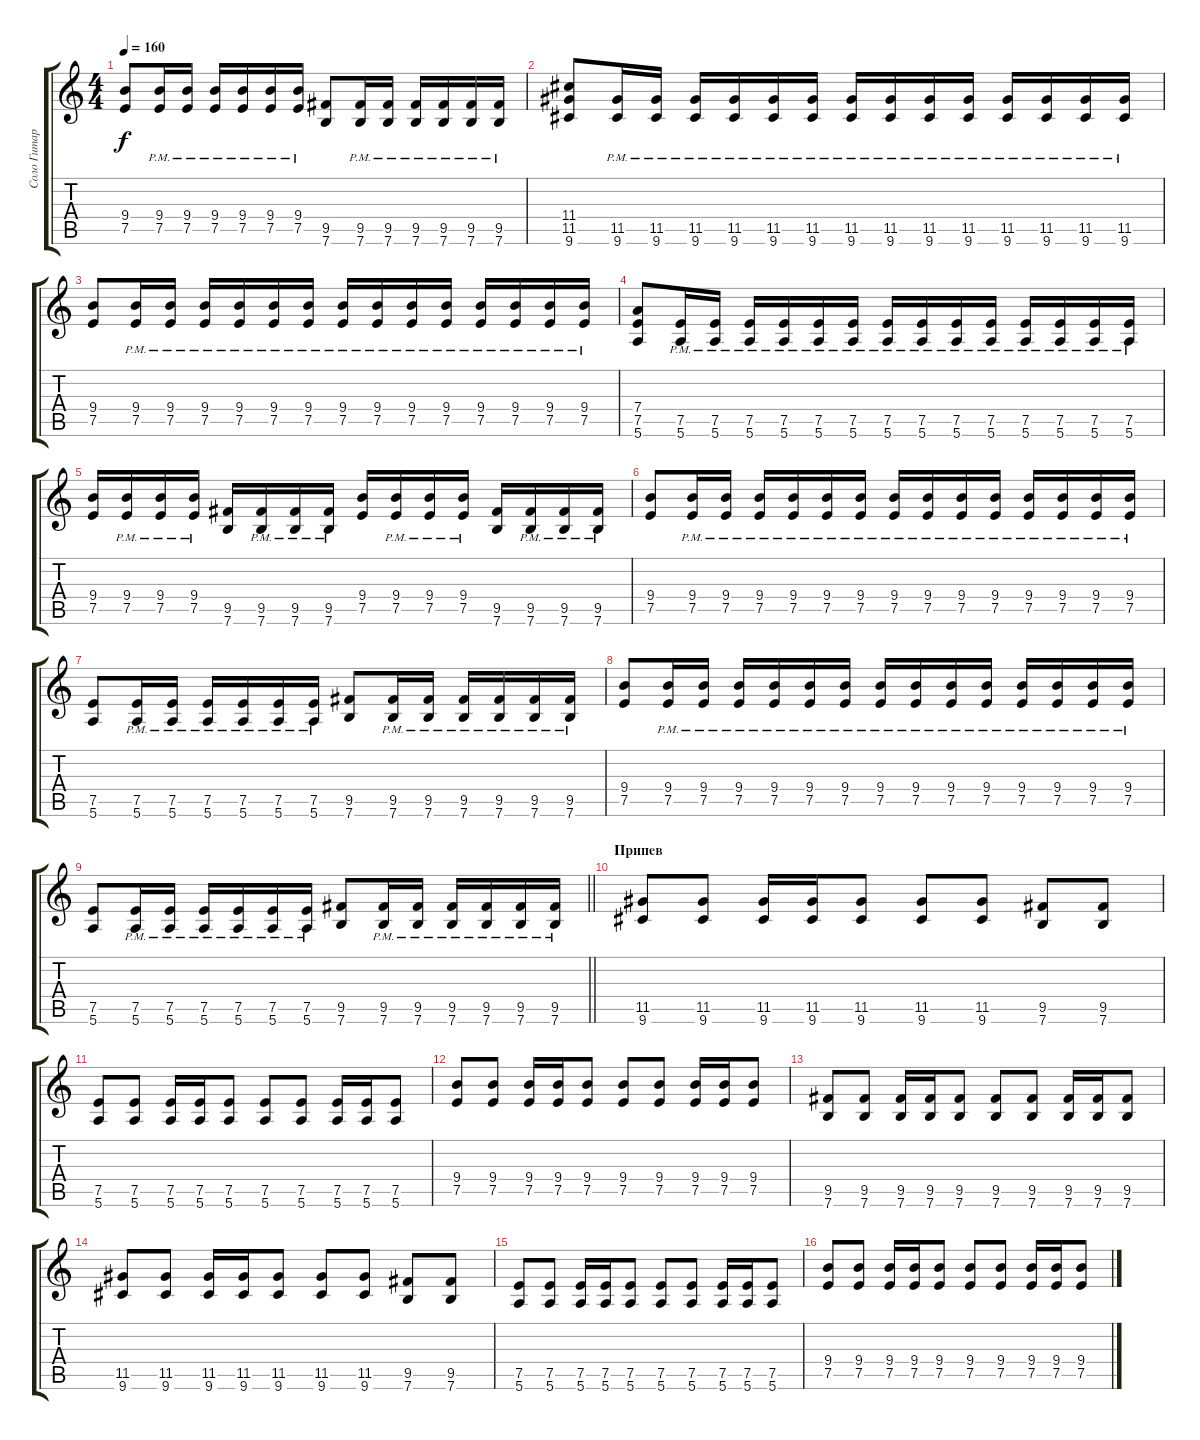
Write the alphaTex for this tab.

\track ("Соло Гитара " "Соло Гитар") {instrument distortionguitar}
\staff {score tabs}
\tuning (E4 B3 G3 D3 A2 E2) {hide}
\ts (4 4)
\tempo 160
\clef g2
\ks c
(9.4 7.5).8{dy f} (9.4{pm} 7.5{pm}).16 (9.4{pm} 7.5{pm}).16 (9.4{pm} 7.5{pm}).16 (9.4{pm} 7.5{pm}).16 (9.4{pm} 7.5{pm}).16 (9.4{pm} 7.5{pm}).16 (9.5 7.6).8 (9.5{pm} 7.6{pm}).16 (9.5{pm} 7.6{pm}).16 (9.5{pm} 7.6{pm}).16 (9.5{pm} 7.6{pm}).16 (9.5{pm} 7.6{pm}).16 (9.5{pm} 7.6{pm}).16 |
(11.4 11.5 9.6).8 (11.5{pm} 9.6{pm}).16 (11.5{pm} 9.6{pm}).16 (11.5{pm} 9.6{pm}).16 (11.5{pm} 9.6{pm}).16 (11.5{pm} 9.6{pm}).16 (11.5{pm} 9.6{pm}).16 (11.5{pm} 9.6{pm}).16 (11.5{pm} 9.6{pm}).16 (11.5{pm} 9.6{pm}).16 (11.5{pm} 9.6{pm}).16 (11.5{pm} 9.6{pm}).16 (11.5{pm} 9.6{pm}).16 (11.5{pm} 9.6{pm}).16 (11.5{pm} 9.6{pm}).16 |
(9.4 7.5).8 (9.4{pm} 7.5{pm}).16 (9.4{pm} 7.5{pm}).16 (9.4{pm} 7.5{pm}).16 (9.4{pm} 7.5{pm}).16 (9.4{pm} 7.5{pm}).16 (9.4{pm} 7.5{pm}).16 (9.4{pm} 7.5{pm}).16 (9.4{pm} 7.5{pm}).16 (9.4{pm} 7.5{pm}).16 (9.4{pm} 7.5{pm}).16 (9.4{pm} 7.5{pm}).16 (9.4{pm} 7.5{pm}).16 (9.4{pm} 7.5{pm}).16 (9.4{pm} 7.5{pm}).16 |
(7.4 7.5 5.6).8 (7.5{pm} 5.6{pm}).16 (7.5{pm} 5.6{pm}).16 (7.5{pm} 5.6{pm}).16 (7.5{pm} 5.6{pm}).16 (7.5{pm} 5.6{pm}).16 (7.5{pm} 5.6{pm}).16 (7.5{pm} 5.6{pm}).16 (7.5{pm} 5.6{pm}).16 (7.5{pm} 5.6{pm}).16 (7.5{pm} 5.6{pm}).16 (7.5{pm} 5.6{pm}).16 (7.5{pm} 5.6{pm}).16 (7.5{pm} 5.6{pm}).16 (7.5{pm} 5.6{pm}).16 |
(9.4 7.5).16 (9.4{pm} 7.5{pm}).16 (9.4{pm} 7.5{pm}).16 (9.4{pm} 7.5{pm}).16 (9.5 7.6).16 (9.5{pm} 7.6{pm}).16 (9.5{pm} 7.6{pm}).16 (9.5{pm} 7.6{pm}).16 (9.4 7.5).16 (9.4{pm} 7.5{pm}).16 (9.4{pm} 7.5{pm}).16 (9.4{pm} 7.5{pm}).16 (9.5 7.6).16 (9.5{pm} 7.6{pm}).16 (9.5{pm} 7.6{pm}).16 (9.5{pm} 7.6{pm}).16 |
(9.4 7.5).8 (9.4{pm} 7.5{pm}).16 (9.4{pm} 7.5{pm}).16 (9.4{pm} 7.5{pm}).16 (9.4{pm} 7.5{pm}).16 (9.4{pm} 7.5{pm}).16 (9.4{pm} 7.5{pm}).16 (9.4{pm} 7.5{pm}).16 (9.4{pm} 7.5{pm}).16 (9.4{pm} 7.5{pm}).16 (9.4{pm} 7.5{pm}).16 (9.4{pm} 7.5{pm}).16 (9.4{pm} 7.5{pm}).16 (9.4{pm} 7.5{pm}).16 (9.4{pm} 7.5{pm}).16 |
(7.5 5.6).8 (7.5{pm} 5.6{pm}).16 (7.5{pm} 5.6{pm}).16 (7.5{pm} 5.6{pm}).16 (7.5{pm} 5.6{pm}).16 (7.5{pm} 5.6{pm}).16 (7.5{pm} 5.6{pm}).16 (9.5 7.6).8 (9.5{pm} 7.6{pm}).16 (9.5{pm} 7.6{pm}).16 (9.5{pm} 7.6{pm}).16 (9.5{pm} 7.6{pm}).16 (9.5{pm} 7.6{pm}).16 (9.5{pm} 7.6{pm}).16 |
(9.4 7.5).8 (9.4{pm} 7.5{pm}).16 (9.4{pm} 7.5{pm}).16 (9.4{pm} 7.5{pm}).16 (9.4{pm} 7.5{pm}).16 (9.4{pm} 7.5{pm}).16 (9.4{pm} 7.5{pm}).16 (9.4{pm} 7.5{pm}).16 (9.4{pm} 7.5{pm}).16 (9.4{pm} 7.5{pm}).16 (9.4{pm} 7.5{pm}).16 (9.4{pm} 7.5{pm}).16 (9.4{pm} 7.5{pm}).16 (9.4{pm} 7.5{pm}).16 (9.4{pm} 7.5{pm}).16 |
\barLineRight lightlight
(7.5 5.6).8 (7.5{pm} 5.6{pm}).16 (7.5{pm} 5.6{pm}).16 (7.5{pm} 5.6{pm}).16 (7.5{pm} 5.6{pm}).16 (7.5{pm} 5.6{pm}).16 (7.5{pm} 5.6{pm}).16 (9.5 7.6).8 (9.5{pm} 7.6{pm}).16 (9.5{pm} 7.6{pm}).16 (9.5{pm} 7.6{pm}).16 (9.5{pm} 7.6{pm}).16 (9.5{pm} 7.6{pm}).16 (9.5{pm} 7.6{pm}).16 |
\section ("" "Припев")
(11.5 9.6).8 (11.5 9.6).8 (11.5 9.6).16 (11.5 9.6).16 (11.5 9.6).8 (11.5 9.6).8 (11.5 9.6).8 (9.5 7.6).8 (9.5 7.6).8 |
(7.5 5.6).8 (7.5 5.6).8 (7.5 5.6).16 (7.5 5.6).16 (7.5 5.6).8 (7.5 5.6).8 (7.5 5.6).8 (7.5 5.6).16 (7.5 5.6).16 (7.5 5.6).8 |
(9.4 7.5).8 (9.4 7.5).8 (9.4 7.5).16 (9.4 7.5).16 (9.4 7.5).8 (9.4 7.5).8 (9.4 7.5).8 (9.4 7.5).16 (9.4 7.5).16 (9.4 7.5).8 |
(9.5 7.6).8 (9.5 7.6).8 (9.5 7.6).16 (9.5 7.6).16 (9.5 7.6).8 (9.5 7.6).8 (9.5 7.6).8 (9.5 7.6).16 (9.5 7.6).16 (9.5 7.6).8 |
(11.5 9.6).8 (11.5 9.6).8 (11.5 9.6).16 (11.5 9.6).16 (11.5 9.6).8 (11.5 9.6).8 (11.5 9.6).8 (9.5 7.6).8 (9.5 7.6).8 |
(7.5 5.6).8 (7.5 5.6).8 (7.5 5.6).16 (7.5 5.6).16 (7.5 5.6).8 (7.5 5.6).8 (7.5 5.6).8 (7.5 5.6).16 (7.5 5.6).16 (7.5 5.6).8 |
(9.4 7.5).8 (9.4 7.5).8 (9.4 7.5).16 (9.4 7.5).16 (9.4 7.5).8 (9.4 7.5).8 (9.4 7.5).8 (9.4 7.5).16 (9.4 7.5).16 (9.4 7.5).8
